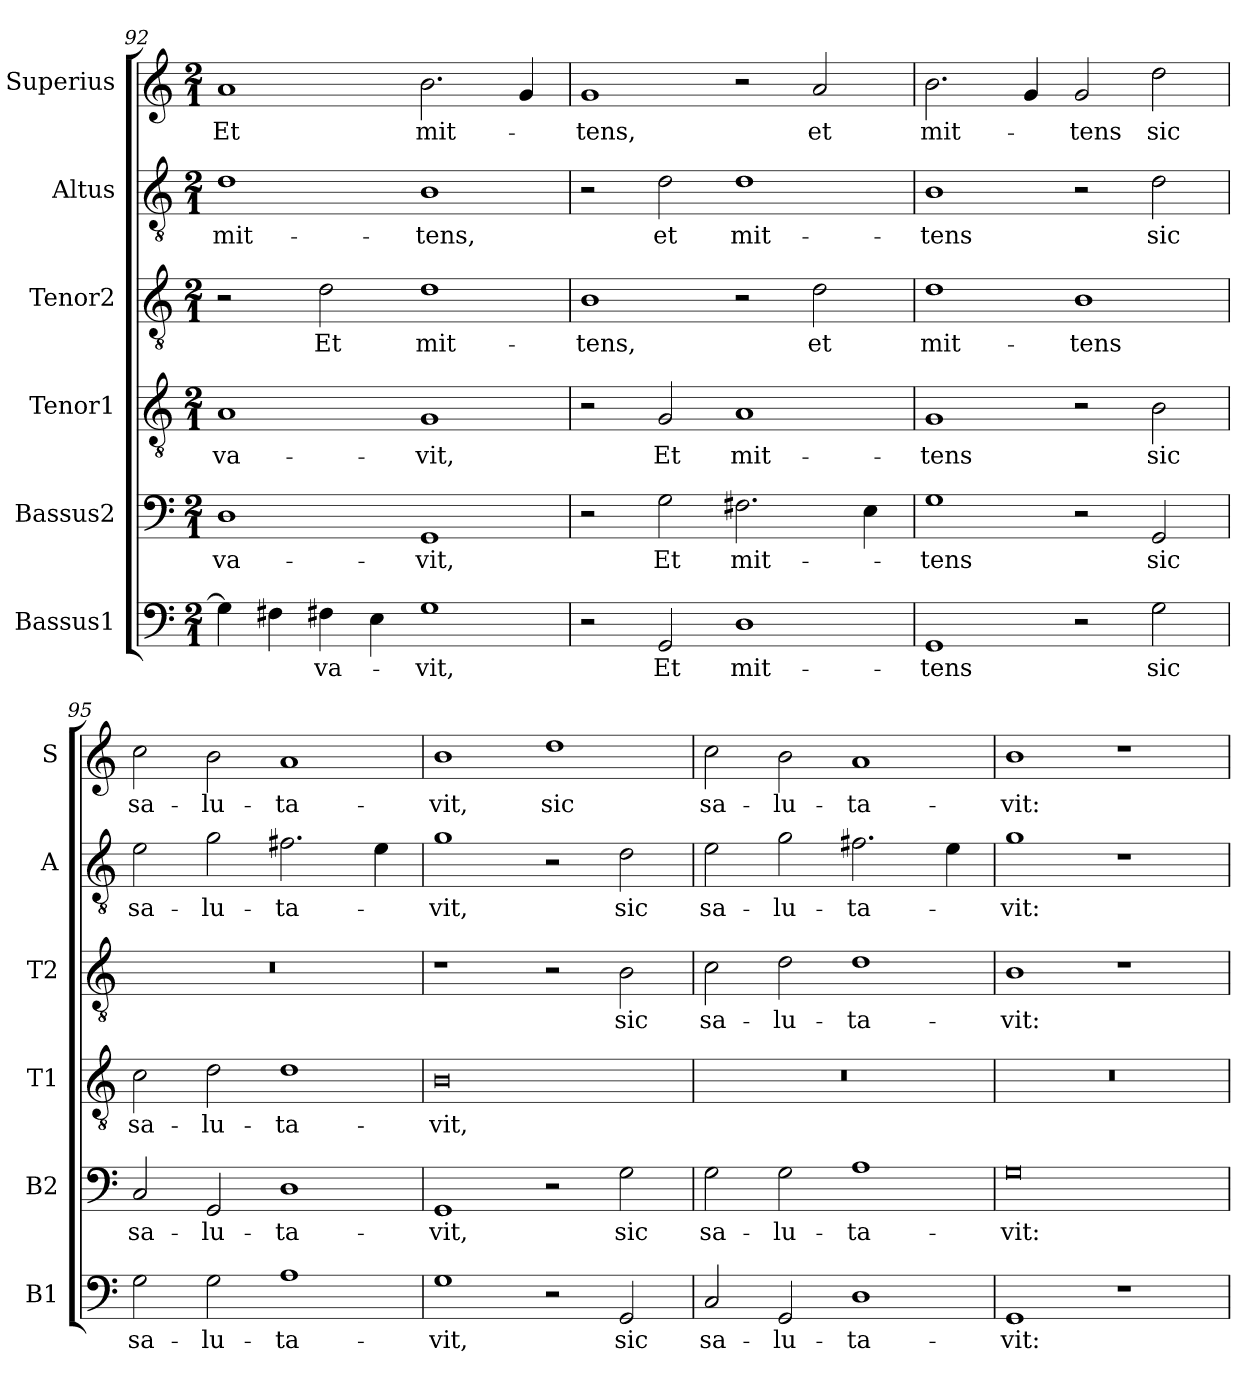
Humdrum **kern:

**kern	**text	**kern	**text	**kern	**text	**kern	**text	**kern	**text	**kern	**text
*part6	*part6	*part5	*part5	*part4	*part4	*part3	*part3	*part2	*part2	*part1	*part1
*staff6	*staff6	*staff5	*staff5	*staff4	*staff4	*staff3	*staff3	*staff2	*staff2	*staff1	*staff1
*I"Bassus1	*	*I"Bassus2	*	*I"Tenor1	*	*I"Tenor2	*	*I"Altus	*	*I"Superius	*
*I'B1	*	*I'B2	*	*I'T1	*	*I'T2	*	*I'A	*	*I'S	*
*clefF4	*	*clefF4	*	*clefGv2	*	*clefGv2	*	*clefGv2	*	*clefG2	*
*k[]	*	*k[]	*	*k[]	*	*k[]	*	*k[]	*	*k[]	*
*M2/1	*	*M2/1	*	*M2/1	*	*M2/1	*	*M2/1	*	*M2/1	*
=92	=92	=92	=92	=92	=92	=92	=92	=92	=92	=92	=92
4G\]	.	1D	-va-	1A	-va-	2r	.	1d	mit-	1a	Et
4F#X\	.	.	.	.	.	.	.	.	.	.	.
4F#X\	-va-	.	.	.	.	2d\	Et	.	.	.	.
4E\	.	.	.	.	.	.	.	.	.	.	.
1G	-vit,	1GG	-vit,	1G	-vit,	1d	mit-	1B	-tens,	2.b\	mit-
.	.	.	.	.	.	.	.	.	.	4g/	.
=93	=93	=93	=93	=93	=93	=93	=93	=93	=93	=93	=93
2r	.	2r	.	2r	.	1B	-tens,	2r	.	1g	-tens,
2GG/	Et	2G\	Et	2G/	Et	.	.	2d\	et	.	.
1D	mit-	2.F#X\	mit-	1A	mit-	2r	.	1d	mit-	2r	.
.	.	.	.	.	.	2d\	et	.	.	2a/	et
.	.	4E\	.	.	.	.	.	.	.	.	.
=94	=94	=94	=94	=94	=94	=94	=94	=94	=94	=94	=94
1GG	-tens	1G	-tens	1G	-tens	1d	mit-	1B	-tens	2.b\	mit-
.	.	.	.	.	.	.	.	.	.	4g/	.
2r	.	2r	.	2r	.	1B	-tens	2r	.	2g/	-tens
2G\	sic	2GG/	sic	2B\	sic	.	.	2d\	sic	2dd\	sic
=95	=95	=95	=95	=95	=95	=95	=95	=95	=95	=95	=95
2G\	sa-	2C/	sa-	2c\	sa-	0r	.	2e\	sa-	2cc\	sa-
2G\	-lu-	2GG/	-lu-	2d\	-lu-	.	.	2g\	-lu-	2b\	-lu-
1A	-ta-	1D	-ta-	1d	-ta-	.	.	2.f#X\	-ta-	1a	-ta-
.	.	.	.	.	.	.	.	4e\	.	.	.
=96	=96	=96	=96	=96	=96	=96	=96	=96	=96	=96	=96
1G	-vit,	1GG	-vit,	0B	-vit,	1r	.	1g	-vit,	1b	-vit,
2r	.	2r	.	.	.	2r	.	2r	.	1dd	sic
2GG/	sic	2G\	sic	.	.	2B\	sic	2d\	sic	.	.
=97	=97	=97	=97	=97	=97	=97	=97	=97	=97	=97	=97
2C/	sa-	2G\	sa-	0r	.	2c\	sa-	2e\	sa-	2cc\	sa-
2GG/	-lu-	2G\	-lu-	.	.	2d\	-lu-	2g\	-lu-	2b\	-lu-
1D	-ta-	1A	-ta-	.	.	1d	-ta-	2.f#X\	-ta-	1a	-ta-
.	.	.	.	.	.	.	.	4e\	.	.	.
=98	=98	=98	=98	=98	=98	=98	=98	=98	=98	=98	=98
1GG	-vit:	0G	-vit:	0r	.	1B	-vit:	1g	-vit:	1b	-vit:
1r	.	.	.	.	.	1r	.	1r	.	1r	.
=	=	=	=	=	=	=	=	=	=	=	=
*-	*-	*-	*-	*-	*-	*-	*-	*-	*-	*-	*-
